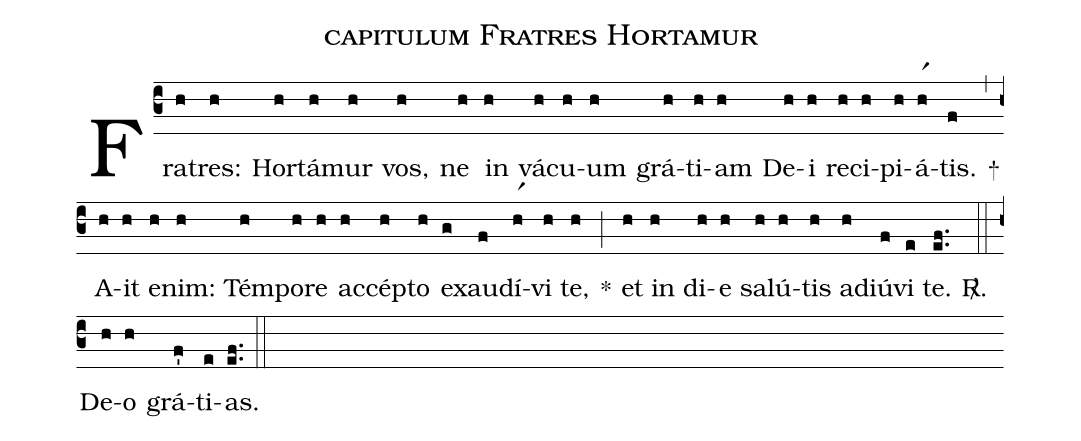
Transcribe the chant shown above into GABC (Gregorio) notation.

name: capitulum Fratres Hortamur;
%%
(c3)
Fra(h)tres:(h) Hor(h)tá(h)mur(h) vos,(h) ne(h) in(h) vá(h)cu(h)um(h) grá(h)ti(h)am(h) De(h)i(h) re(h)ci(h)pi(h)á(hr1)tis.(f) +(,)
A(h)it(h) e(h)nim:(h) Tém(h)po(h)re(h) ac(h)cép(h)to(h) ex(g)au(f)dí(hr1)vi(h) te,(h) *(;)
et(h) in(h) di(h)e(h) sa(h)lú(h)tis(h) ad(h)iú(f)vi(e) te.(e.f.) <sp>R/</sp>.(::)
De(h)o(h) grá(f')ti(e)as.(e.f.) (::)
